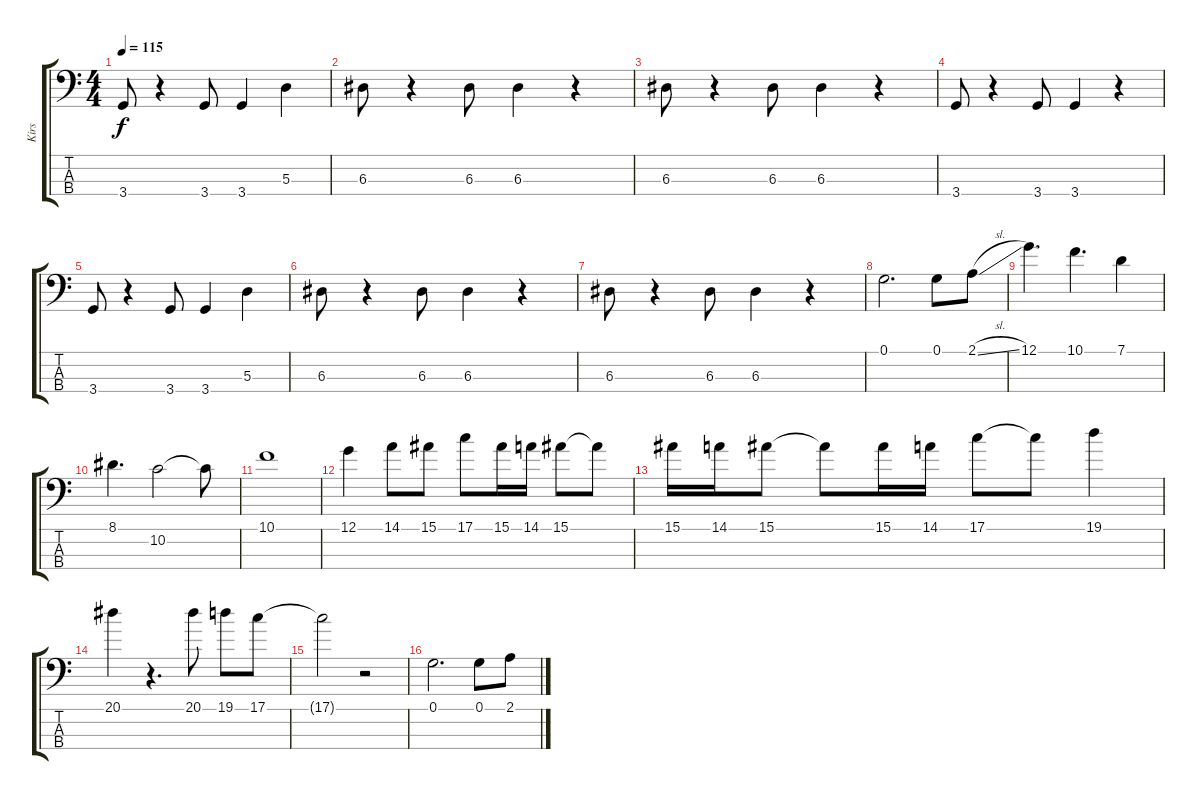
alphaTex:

\track ("Kirs" "Kirs") {instrument electricbassfinger}
\staff {score tabs}
\tuning (G2 D2 A1 E1) {hide}
\ts (4 4)
\tempo 115
\clef f4
\ks c
3.4.8{dy f} r.4 3.4.8 3.4.4 5.3.4 |
6.3.8 r.4 6.3.8 6.3.4 r.4 |
6.3.8 r.4 6.3.8 6.3.4 r.4 |
3.4.8 r.4 3.4.8 3.4.4 r.4 |
3.4.8 r.4 3.4.8 3.4.4 5.3.4 |
6.3.8 r.4 6.3.8 6.3.4 r.4 |
6.3.8 r.4 6.3.8 6.3.4 r.4 |
0.1.2{d} 0.1.8 2.1{sl}.8 |
12.1.4{d} 10.1.4{d} 7.1.4 |
8.1.4{d} 10.2.2 10.2{t}.8 |
10.1.1 |
12.1.4 14.1.8 15.1.8 17.1.8 15.1.16 14.1.16 15.1.8 15.1{t}.8 |
15.1.16 14.1.16 15.1.8 15.1{t}.8 15.1.16 14.1.16 17.1.8 17.1{t}.8 19.1.4 |
20.1.4 r.4{d} 20.1.8 19.1.8 17.1.8 |
17.1{t}.2 r.2 |
0.1.2{d} 0.1.8 2.1{sl}.8
